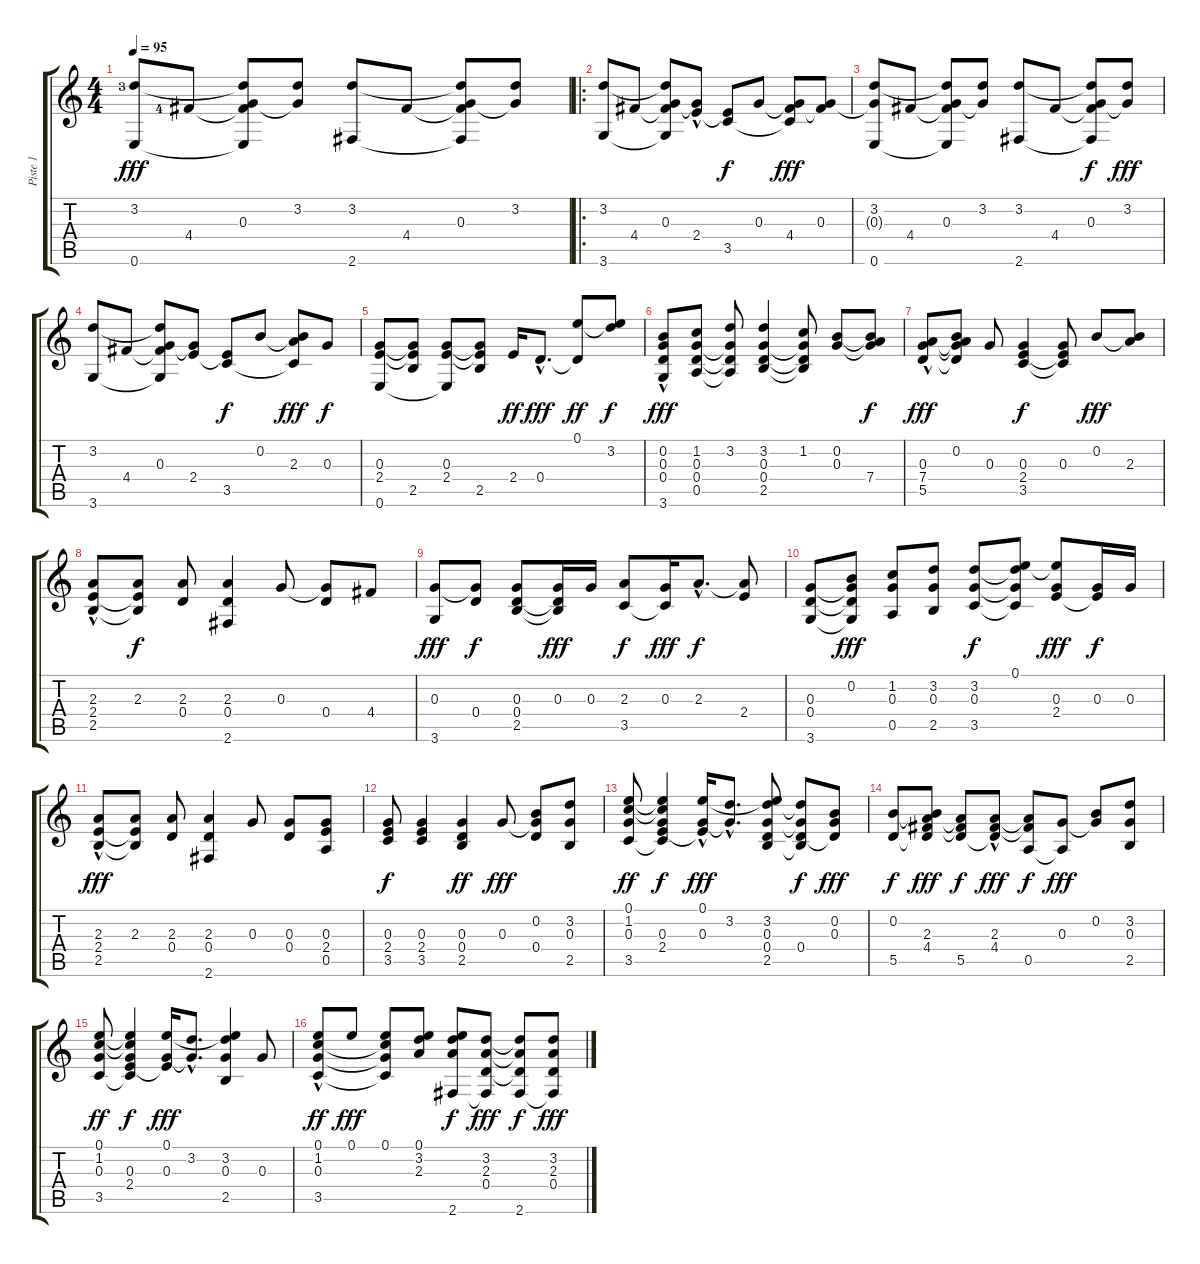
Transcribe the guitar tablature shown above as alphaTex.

\track ("Piste 1" "Piste 1") {instrument acousticguitarsteel}
\staff {score tabs}
\tuning (E4 B3 G3 D3 A2 E2) {hide}
\ts (4 4)
\tempo 95
\clef g2
\ks c
(3.2{lf 4} 0.6).8{dy fff instrument acousticguitarsteel} 4.4{lf 5}.8 (3.2{t} 0.3 4.4{t} 0.6{t}).8 (3.2 0.3{t}).8 (3.2 2.6).8 4.4.8 (3.2{t} 0.3 4.4{t} 2.6{t}).8 (3.2 0.3{t}).8 |
\ro
(3.2 3.6).8 4.4.8 (3.2{t} 0.3 4.4{t} 3.6{t}).8 (0.3{t} 2.4{hac}).8 (2.4{t} 3.5).8{dy f} 0.3.8 (0.3{t} 4.4 3.5{t}).8{dy fff} (0.3 4.4{t}).8 |
(3.2 0.3{t} 0.6).8 4.4.8 (3.2{t} 0.3 4.4{t} 0.6{t}).8 (3.2 0.3{t}).8 (3.2 2.6).8 4.4.8 (3.2{t} 0.3 4.4{t} 2.6{t}).8{dy f} (3.2 0.3{t}).8{dy fff} |
(3.2 3.6).8 4.4.8 (3.2{t} 0.3 4.4{t} 3.6{t}).8 (0.3{t} 2.4).8 (2.4{t} 3.5).8{dy f} 0.2.8 (0.2{t} 2.3 3.5{t}).8{dy fff} 0.3.8{dy f} |
(0.3 2.4 0.6).8 (0.3{t} 2.4{t} 2.5).8 (0.3 2.4 0.6{t}).8 (0.3{t} 2.4{t} 2.5).8 2.4.16{dy ff} 0.4{hac}.8{d dy fff} (0.1 0.4{t}).8{dy ff} (0.1{t} 3.2).8{dy f} |
(0.2 0.3{hac} 0.4 3.6).8{dy fff} (1.2 0.3 0.4 0.5).8 (3.2 0.3{t} 0.4{t} 0.5{t}).8 (3.2 0.3 0.4 2.5).4 (1.2 0.3{t} 0.4{t} 2.5{t}).8 (0.2 0.3).8 (0.2{t} 0.3{t} 7.4).8{dy f} |
(0.3{hac} 7.4 5.5).8{dy fff} (0.2 0.3{t} 7.4{t} 5.5{t}).8 0.3.8 (0.3 2.4 3.5).4{dy f} (0.3 2.4{t} 3.5{t}).8 0.2.8{dy fff} (0.2{t} 2.3).8 |
(2.3{hac} 2.4 2.5).8 (2.3 2.4{t} 2.5{t}).8{dy f} (2.3 0.4).8 (2.3 0.4 2.6).4 0.3.8 (0.3{t} 0.4).8 4.4.8 |
(0.3 3.6).8{dy fff} (0.3{t} 0.4).8{dy f} (0.3 0.4 2.5).8 (0.3 0.4{t} 2.5{t}).16{dy fff} 0.3.16 (2.3 3.5).8{dy f} (0.3 3.5{t}).16{dy fff} 2.3{hac}.8{d dy f} (2.3{t} 2.4).8 |
(0.3 0.4 3.6).8 (0.2 0.3{t} 0.4{t} 3.6{t}).8{dy fff} (1.2 0.3 0.5).8 (3.2 0.3 2.5).8 (3.2 0.3 3.5).8{dy f} (0.1 3.2{t} 0.3{t} 3.5{t}).8 (0.1{t} 0.3 2.4).8{dy fff} (0.3 2.4{t}).16{dy f} 0.3.16 |
(2.3 2.4{hac} 2.5).8{dy fff} (2.3 2.4{t} 2.5{t}).8 (2.3 0.4).8 (2.3 0.4 2.6).4 0.3.8 (0.3 0.4).8 (0.3 2.4 0.5).8 |
(0.3 2.4 3.5).8{dy f} (0.3 2.4 3.5).4 (0.3 0.4 2.5).4{dy ff} 0.3.8{dy fff} (0.2 0.3{t} 0.4).8 (3.2 0.3 2.5).8 |
(0.1 1.2 0.3 3.5).8{dy ff} (0.1{t} 1.2{t} 0.3 2.4 3.5{t}).4{dy f} (0.1{hac} 0.3 2.4{t}).16{dy fff} (3.2{hac} 0.3{hac t}).8{d} (0.1{t} 3.2 0.3 0.4 2.5).8 (3.2{t} 0.3{t} 0.4 2.5{t}).8{dy f} (0.2 0.3 0.4{t}).8{dy fff} |
(0.2 5.5).8{dy f} (0.2{t} 2.3 4.4 5.5{t}).8{dy fff} (2.3{t} 4.4{t} 5.5).8{dy f} (2.3{hac} 4.4 5.5{t}).8{dy fff} (2.3{t} 4.4{t} 0.5).8{dy f} (0.3 0.5{t}).8{dy fff} (0.2 0.3{t}).8 (3.2 0.3 2.5).8 |
(0.1 1.2 0.3 3.5).8{dy ff} (0.1{t} 1.2{t} 0.3 2.4 3.5{t}).4{dy f} (0.1 0.3 2.4{t}).16{dy fff} (3.2{hac} 0.3{hac t}).8{d} (0.1{t} 3.2 0.3 2.5).4 0.3.8 |
(0.1 1.2{hac} 0.3{hac} 3.5{hac}).8{dy ff} 0.1.8{dy fff} (0.1 1.2{t} 0.3{t} 3.5{t}).8 (0.1 3.2 2.3).8 (0.1{t} 3.2{t} 2.3{t} 2.6).8{dy f} (3.2 2.3 0.4 2.6{t}).8{dy fff} (3.2{t} 2.3{t} 0.4{t} 2.6).8{dy f} (3.2 2.3 0.4 2.6{t}).8{dy fff}
